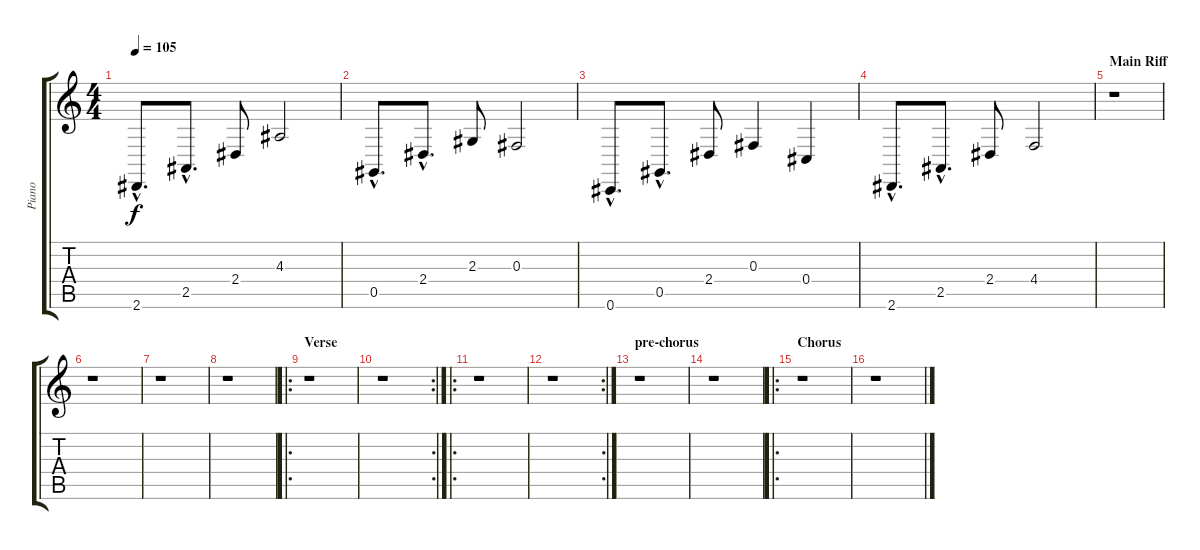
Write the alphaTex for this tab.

\track ("Piano" "Piano") {instrument acousticgrandpiano}
\staff {score tabs}
\tuning (Eb4 Bb3 Gb3 Db3 Ab2 Db2) {hide}
\ts (4 4)
\tempo 105
\clef g2
\ks c
2.6{hac}.8{d dy f} 2.5{hac}.8{d} 2.4.8 4.3.2 |
0.5{hac}.8{d} 2.4{hac}.8{d} 2.3.8 0.3.2 |
0.6{hac}.8{d} 0.5{hac}.8{d} 2.4.8 0.3.4 0.4.4 |
2.6{hac}.8{d} 2.5{hac}.8{d} 2.4.8 4.4.2 |
\section ("" "Main Riff")
r.1 |
r.1 |
r.1 |
r.1 |
\ro
\section ("" "Verse")
r.1 |
\rc 2
r.1 |
\ro
r.1 |
\rc 2
r.1 |
\section ("" "pre-chorus")
r.1 |
r.1 |
\ro
\section ("" "Chorus")
r.1 |
r.1
